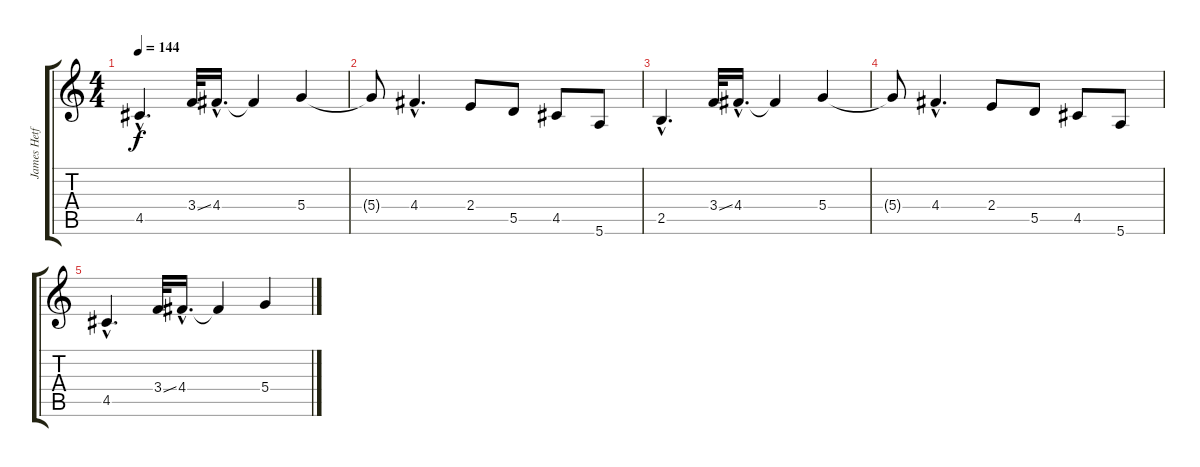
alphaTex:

\track ("James Hetfield" "James Hetf") {instrument electricguitarclean}
\staff {score tabs}
\tuning (E4 B3 G3 D3 A2 E2) {hide}
\ts (4 4)
\tempo 144
\clef g2
\ks c
4.5{hac}.4{d dy f volume 8} 3.4{ss}.32 4.4{hac}.16{d} 4.4{t}.4 5.4.4 |
5.4{t}.8 4.4{hac}.4{d} 2.4.8 5.5.8 4.5.8 5.6.8 |
2.5{hac}.4{d volume 4} 3.4{ss}.32 4.4{hac}.16{d} 4.4{t}.4 5.4.4 |
5.4{t}.8 4.4{hac}.4{d} 2.4.8 5.5.8 4.5.8 5.6.8 |
4.5{hac}.4{d} 3.4{ss}.32 4.4{hac}.16{d} 4.4{t}.4 5.4.4
